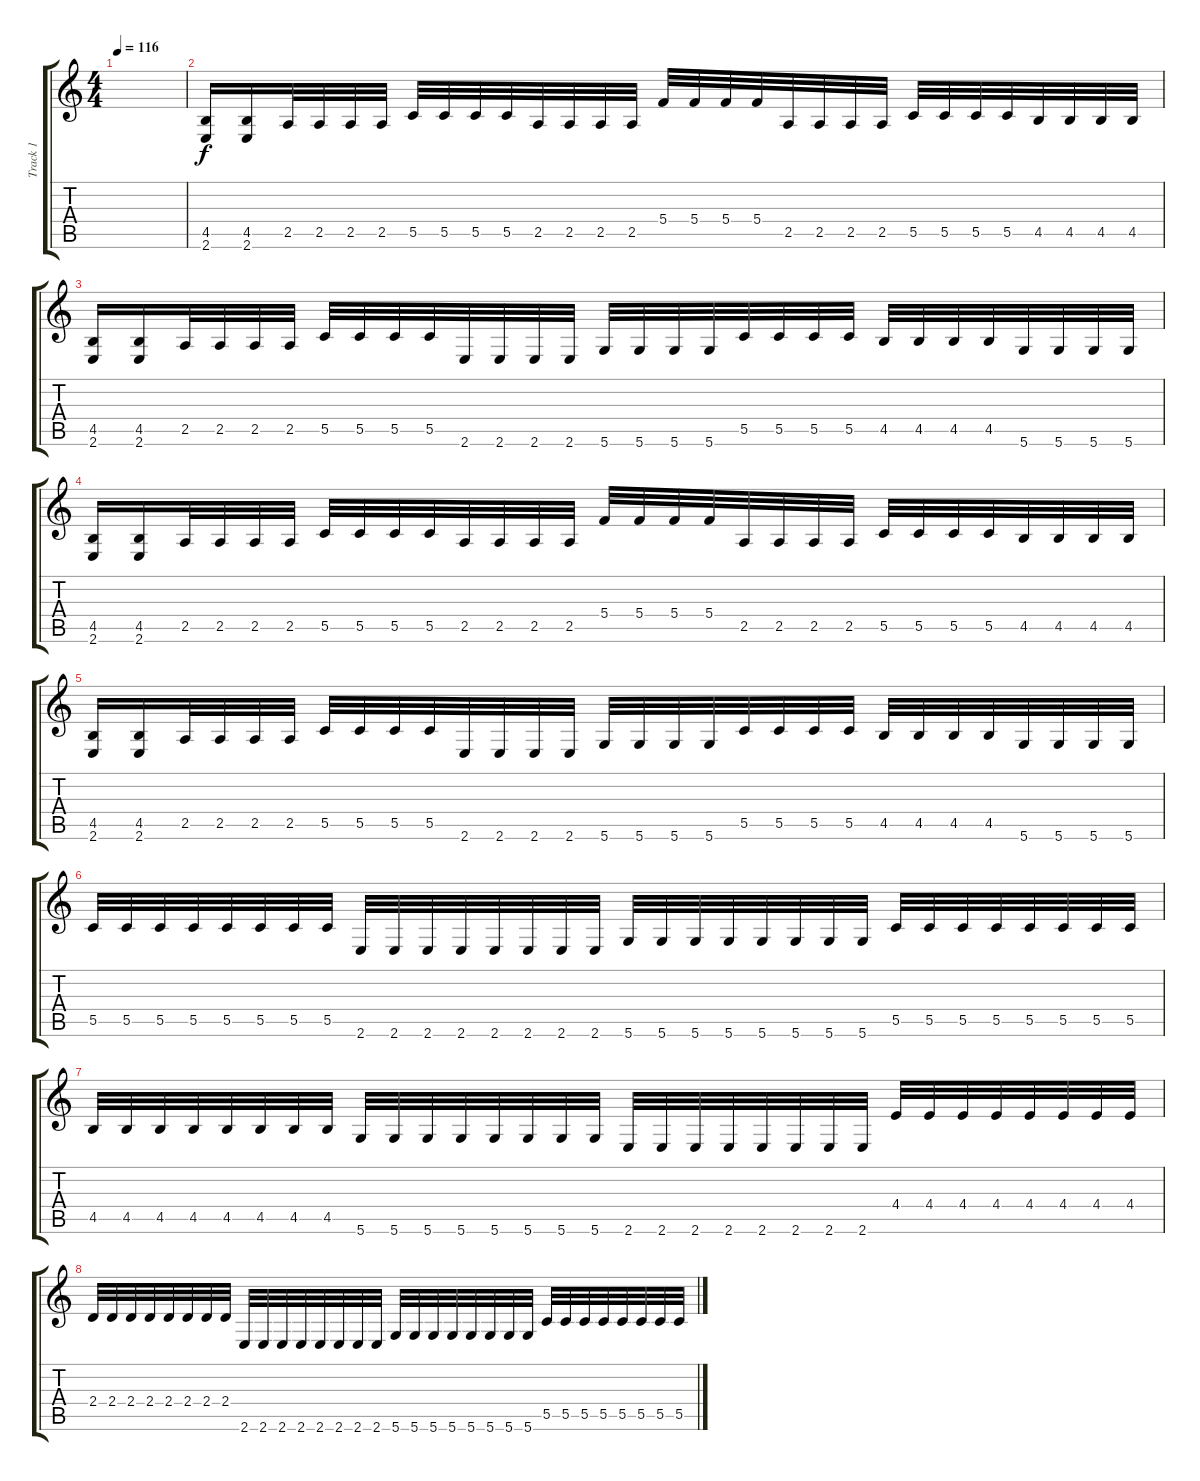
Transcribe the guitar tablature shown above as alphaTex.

\track ("Track 1" "Track 1") {instrument distortionguitar}
\staff {score tabs}
\tuning (D4 A3 F3 C3 G2 D2) {hide}
\ts (4 4)
\tempo 116
\clef g2
\ks c
|
(4.5 2.6).16 (4.5 2.6).16 2.5.32 2.5.32 2.5.32 2.5.32 5.5.32 5.5.32 5.5.32 5.5.32 2.5.32 2.5.32 2.5.32 2.5.32 5.4.32 5.4.32 5.4.32 5.4.32 2.5.32 2.5.32 2.5.32 2.5.32 5.5.32 5.5.32 5.5.32 5.5.32 4.5.32 4.5.32 4.5.32 4.5.32 |
(4.5 2.6).16 (4.5 2.6).16 2.5.32 2.5.32 2.5.32 2.5.32 5.5.32 5.5.32 5.5.32 5.5.32 2.6.32 2.6.32 2.6.32 2.6.32 5.6.32 5.6.32 5.6.32 5.6.32 5.5.32 5.5.32 5.5.32 5.5.32 4.5.32 4.5.32 4.5.32 4.5.32 5.6.32 5.6.32 5.6.32 5.6.32 |
(4.5 2.6).16 (4.5 2.6).16 2.5.32 2.5.32 2.5.32 2.5.32 5.5.32 5.5.32 5.5.32 5.5.32 2.5.32 2.5.32 2.5.32 2.5.32 5.4.32 5.4.32 5.4.32 5.4.32 2.5.32 2.5.32 2.5.32 2.5.32 5.5.32 5.5.32 5.5.32 5.5.32 4.5.32 4.5.32 4.5.32 4.5.32 |
(4.5 2.6).16 (4.5 2.6).16 2.5.32 2.5.32 2.5.32 2.5.32 5.5.32 5.5.32 5.5.32 5.5.32 2.6.32 2.6.32 2.6.32 2.6.32 5.6.32 5.6.32 5.6.32 5.6.32 5.5.32 5.5.32 5.5.32 5.5.32 4.5.32 4.5.32 4.5.32 4.5.32 5.6.32 5.6.32 5.6.32 5.6.32 |
5.5.32 5.5.32 5.5.32 5.5.32 5.5.32 5.5.32 5.5.32 5.5.32 2.6.32 2.6.32 2.6.32 2.6.32 2.6.32 2.6.32 2.6.32 2.6.32 5.6.32 5.6.32 5.6.32 5.6.32 5.6.32 5.6.32 5.6.32 5.6.32 5.5.32 5.5.32 5.5.32 5.5.32 5.5.32 5.5.32 5.5.32 5.5.32 |
4.5.32 4.5.32 4.5.32 4.5.32 4.5.32 4.5.32 4.5.32 4.5.32 5.6.32 5.6.32 5.6.32 5.6.32 5.6.32 5.6.32 5.6.32 5.6.32 2.6.32 2.6.32 2.6.32 2.6.32 2.6.32 2.6.32 2.6.32 2.6.32 4.4.32 4.4.32 4.4.32 4.4.32 4.4.32 4.4.32 4.4.32 4.4.32 |
2.4.32 2.4.32 2.4.32 2.4.32 2.4.32 2.4.32 2.4.32 2.4.32 2.6.32 2.6.32 2.6.32 2.6.32 2.6.32 2.6.32 2.6.32 2.6.32 5.6.32 5.6.32 5.6.32 5.6.32 5.6.32 5.6.32 5.6.32 5.6.32 5.5.32 5.5.32 5.5.32 5.5.32 5.5.32 5.5.32 5.5.32 5.5.32
